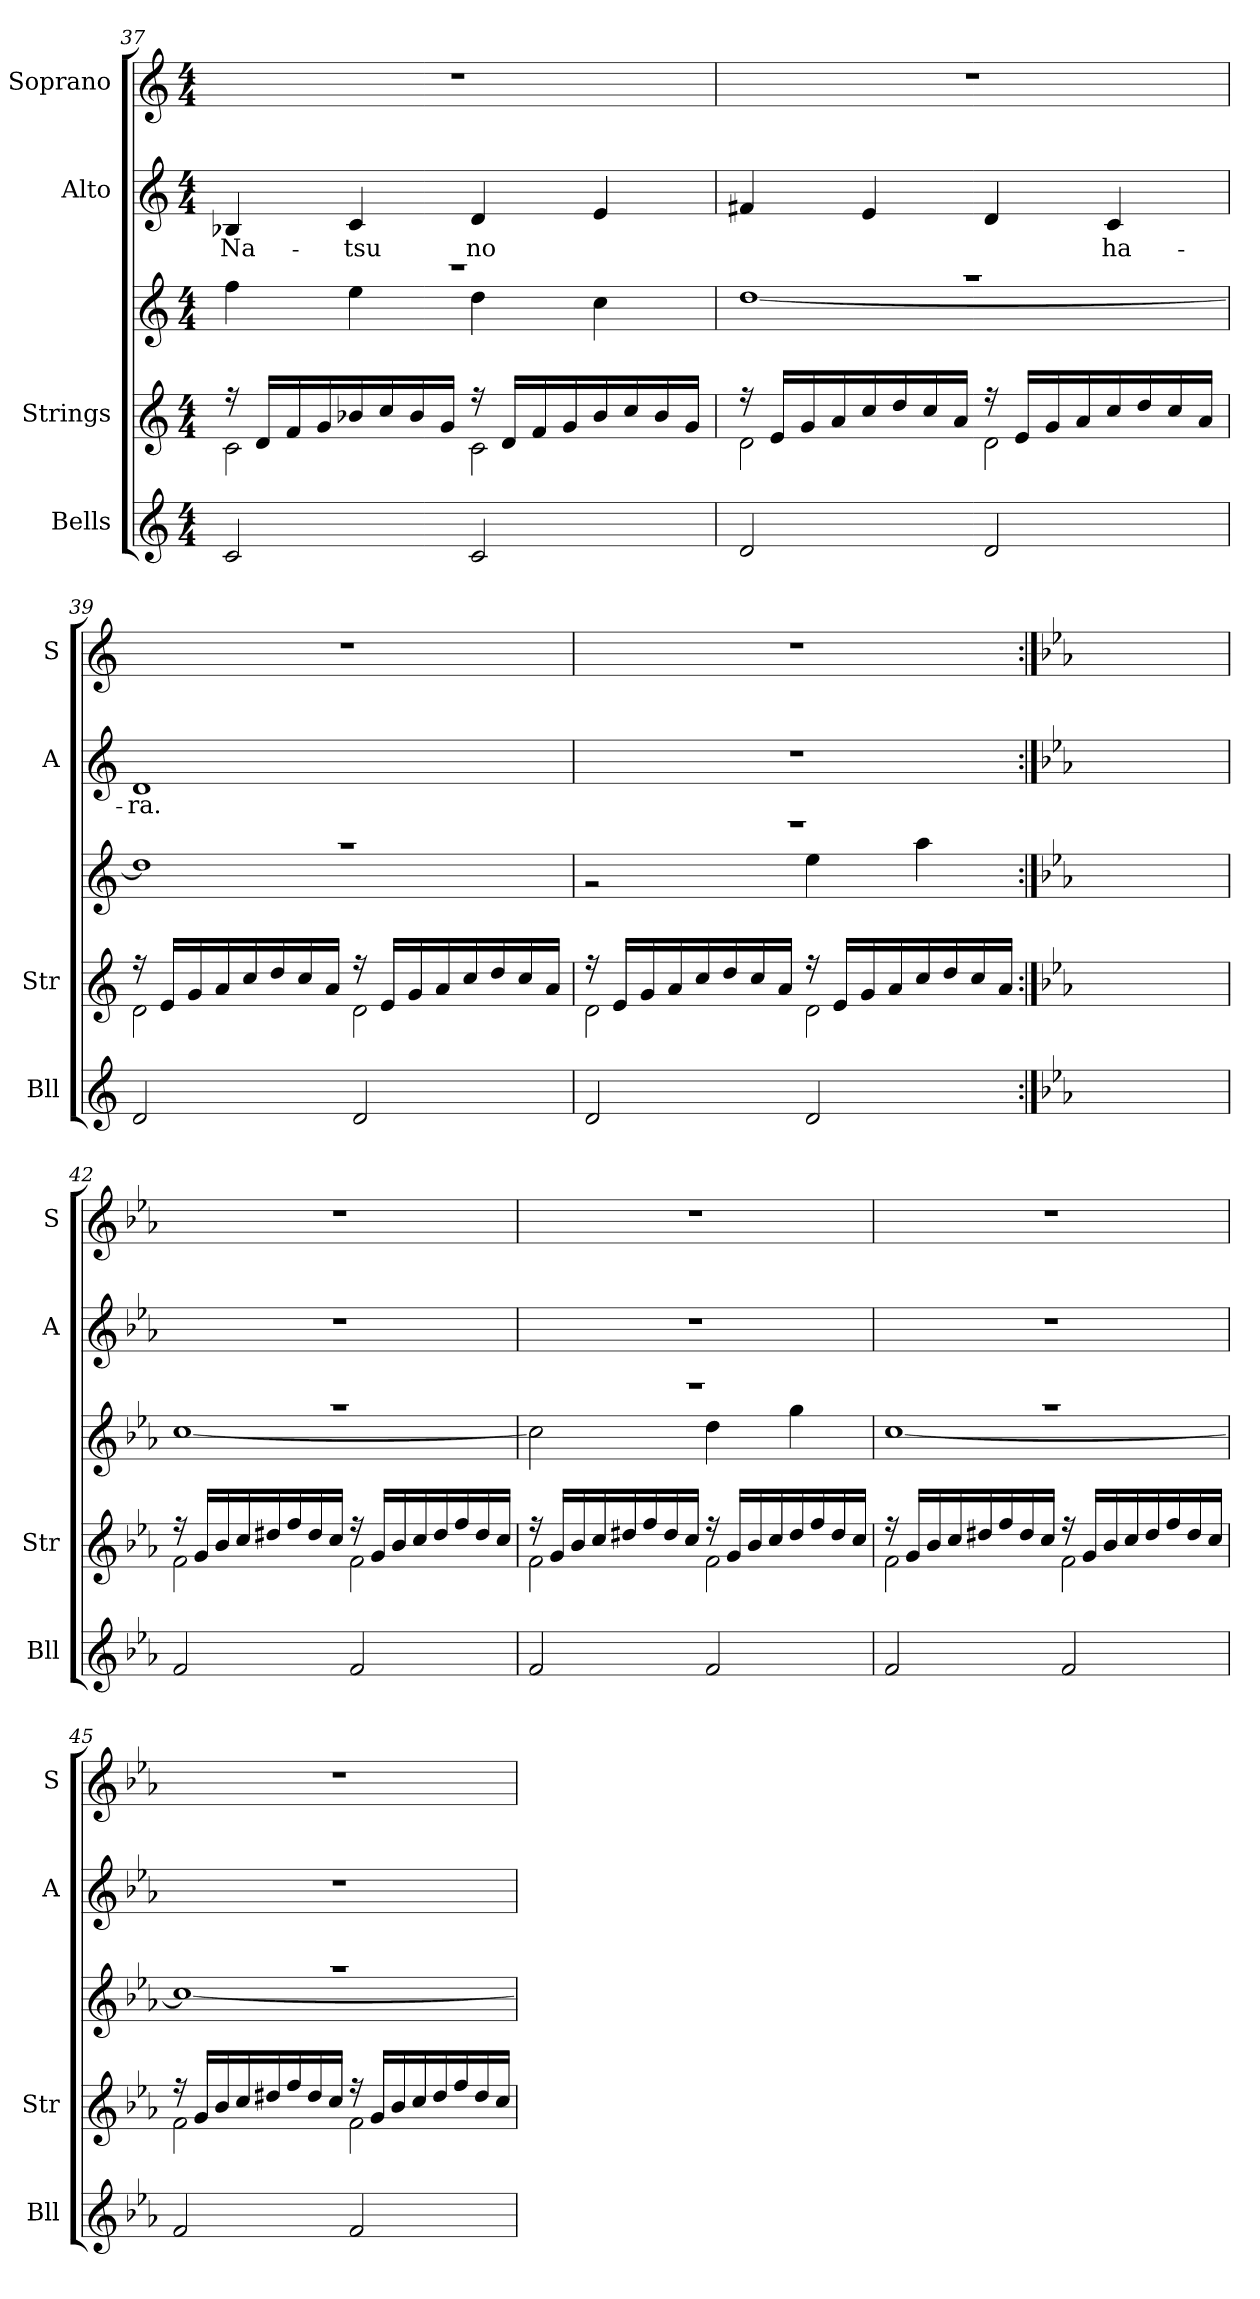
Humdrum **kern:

**kern	**kern	**kern	**kern	**text	**kern
*part4	*part3	*part3	*part2	*part2	*part1
*staff5	*staff4	*staff3	*staff2	*staff2	*staff1
*I"Bells	*I"Strings	*	*I"Alto	*	*I"Soprano
*I'Bll	*I'Str	*	*I'A	*	*I'S
*clefG2	*clefG2	*clefG2	*clefG2	*	*clefG2
*k[]	*k[]	*k[]	*k[]	*	*k[]
*C:	*C:	*C:	*C:	*	*C:
*M4/4	*M4/4	*M4/4	*M4/4	*	*M4/4
=37	=37	=37	=37	=37	=37
*	*^	*^	*	*	*
!	!	!	!	!	!	!LO:LY:b	!
2c/	16r	2c\	1r	4ff\	4B-X/	Na-	1r
.	16d/LL	.	.	.	.	.	.
.	16f/	.	.	.	.	.	.
.	16g/	.	.	.	.	.	.
!	!	!	!	!	!	!LO:LY:b	!
.	16b-X/	.	.	4ee\	4c/	-tsu	.
.	16cc/	.	.	.	.	.	.
.	16b-/	.	.	.	.	.	.
.	16g/JJ	.	.	.	.	.	.
!	!	!	!	!	!	!LO:LY:b	!
2c/	16r	2c\	.	4dd\	4d/	no	.
.	16d/LL	.	.	.	.	.	.
.	16f/	.	.	.	.	.	.
.	16g/	.	.	.	.	.	.
.	16b-/	.	.	4cc\	4e/	.	.
.	16cc/	.	.	.	.	.	.
.	16b-/	.	.	.	.	.	.
.	16g/JJ	.	.	.	.	.	.
!!LO:PB:g=z
=38	=38	=38	=38	=38	=38	=38	=38
2d/	16r	2d\	1r	[1dd	4f#X/	.	1r
.	16e/LL	.	.	.	.	.	.
.	16g/	.	.	.	.	.	.
.	16a/	.	.	.	.	.	.
.	16cc/	.	.	.	4e/	.	.
.	16dd/	.	.	.	.	.	.
.	16cc/	.	.	.	.	.	.
.	16a/JJ	.	.	.	.	.	.
2d/	16r	2d\	.	.	4d/	.	.
.	16e/LL	.	.	.	.	.	.
.	16g/	.	.	.	.	.	.
.	16a/	.	.	.	.	.	.
!	!	!	!	!	!	!LO:LY:b	!
.	16cc/	.	.	.	4c/	ha-	.
.	16dd/	.	.	.	.	.	.
.	16cc/	.	.	.	.	.	.
.	16a/JJ	.	.	.	.	.	.
=39	=39	=39	=39	=39	=39	=39	=39
!	!	!	!	!	!	!LO:LY:b	!
2d/	16r	2d\	1r	1dd]	1d	-ra.	1r
.	16e/LL	.	.	.	.	.	.
.	16g/	.	.	.	.	.	.
.	16a/	.	.	.	.	.	.
.	16cc/	.	.	.	.	.	.
.	16dd/	.	.	.	.	.	.
.	16cc/	.	.	.	.	.	.
.	16a/JJ	.	.	.	.	.	.
2d/	16r	2d\	.	.	.	.	.
.	16e/LL	.	.	.	.	.	.
.	16g/	.	.	.	.	.	.
.	16a/	.	.	.	.	.	.
.	16cc/	.	.	.	.	.	.
.	16dd/	.	.	.	.	.	.
.	16cc/	.	.	.	.	.	.
.	16a/JJ	.	.	.	.	.	.
!!LO:LB:g=z
=40	=40	=40	=40	=40	=40	=40	=40
2d/	16r	2d\	1r	2r	1r	.	1r
.	16e/LL	.	.	.	.	.	.
.	16g/	.	.	.	.	.	.
.	16a/	.	.	.	.	.	.
.	16cc/	.	.	.	.	.	.
.	16dd/	.	.	.	.	.	.
.	16cc/	.	.	.	.	.	.
.	16a/JJ	.	.	.	.	.	.
2d/	16r	2d\	.	4ee\	.	.	.
.	16e/LL	.	.	.	.	.	.
.	16g/	.	.	.	.	.	.
.	16a/	.	.	.	.	.	.
.	16cc/	.	.	4aa\	.	.	.
.	16dd/	.	.	.	.	.	.
.	16cc/	.	.	.	.	.	.
.	16a/JJ	.	.	.	.	.	.
*	*v	*v	*	*	*	*	*
*	*	*v	*v	*	*	*
=41:|!	=41:|!	=41:|!	=41:|!	=41:|!	=41:|!
*k[b-e-a-]	*k[b-e-a-]	*k[b-e-a-]	*k[b-e-a-]	*	*k[b-e-a-]
*E-:	*E-:	*E-:	*E-:	*	*E-:
1ryy	1ryy	1ryy	1ryy	.	1ryy
=42	=42	=42	=42	=42	=42
*	*^	*^	*	*	*
2f/	16r	2f\	1r	[1cc	1r	.	1r
.	16g/LL	.	.	.	.	.	.
.	16b-/	.	.	.	.	.	.
.	16cc/	.	.	.	.	.	.
.	16dd#X/	.	.	.	.	.	.
.	16ff/	.	.	.	.	.	.
.	16dd#/	.	.	.	.	.	.
.	16cc/JJ	.	.	.	.	.	.
2f/	16r	2f\	.	.	.	.	.
.	16g/LL	.	.	.	.	.	.
.	16b-/	.	.	.	.	.	.
.	16cc/	.	.	.	.	.	.
.	16dd#/	.	.	.	.	.	.
.	16ff/	.	.	.	.	.	.
.	16dd#/	.	.	.	.	.	.
.	16cc/JJ	.	.	.	.	.	.
!!LO:LB:g=z
=43	=43	=43	=43	=43	=43	=43	=43
2f/	16r	2f\	1r	2cc\]	1r	.	1r
.	16g/LL	.	.	.	.	.	.
.	16b-/	.	.	.	.	.	.
.	16cc/	.	.	.	.	.	.
.	16dd#X/	.	.	.	.	.	.
.	16ff/	.	.	.	.	.	.
.	16dd#/	.	.	.	.	.	.
.	16cc/JJ	.	.	.	.	.	.
2f/	16r	2f\	.	4dd\	.	.	.
.	16g/LL	.	.	.	.	.	.
.	16b-/	.	.	.	.	.	.
.	16cc/	.	.	.	.	.	.
.	16dd#/	.	.	4gg\	.	.	.
.	16ff/	.	.	.	.	.	.
.	16dd#/	.	.	.	.	.	.
.	16cc/JJ	.	.	.	.	.	.
=44	=44	=44	=44	=44	=44	=44	=44
2f/	16r	2f\	1r	[1cc	1r	.	1r
.	16g/LL	.	.	.	.	.	.
.	16b-/	.	.	.	.	.	.
.	16cc/	.	.	.	.	.	.
.	16dd#X/	.	.	.	.	.	.
.	16ff/	.	.	.	.	.	.
.	16dd#/	.	.	.	.	.	.
.	16cc/JJ	.	.	.	.	.	.
2f/	16r	2f\	.	.	.	.	.
.	16g/LL	.	.	.	.	.	.
.	16b-/	.	.	.	.	.	.
.	16cc/	.	.	.	.	.	.
.	16dd#/	.	.	.	.	.	.
.	16ff/	.	.	.	.	.	.
.	16dd#/	.	.	.	.	.	.
.	16cc/JJ	.	.	.	.	.	.
!!LO:PB:g=z
=45	=45	=45	=45	=45	=45	=45	=45
2f/	16r	2f\	1r	1cc_	1r	.	1r
.	16g/LL	.	.	.	.	.	.
.	16b-/	.	.	.	.	.	.
.	16cc/	.	.	.	.	.	.
.	16dd#X/	.	.	.	.	.	.
.	16ff/	.	.	.	.	.	.
.	16dd#/	.	.	.	.	.	.
.	16cc/JJ	.	.	.	.	.	.
2f/	16r	2f\	.	.	.	.	.
.	16g/LL	.	.	.	.	.	.
.	16b-/	.	.	.	.	.	.
.	16cc/	.	.	.	.	.	.
.	16dd#/	.	.	.	.	.	.
.	16ff/	.	.	.	.	.	.
.	16dd#/	.	.	.	.	.	.
.	16cc/JJ	.	.	.	.	.	.
*	*v	*v	*	*	*	*	*
*	*	*v	*v	*	*	*
=	=	=	=	=	=
*-	*-	*-	*-	*-	*-
